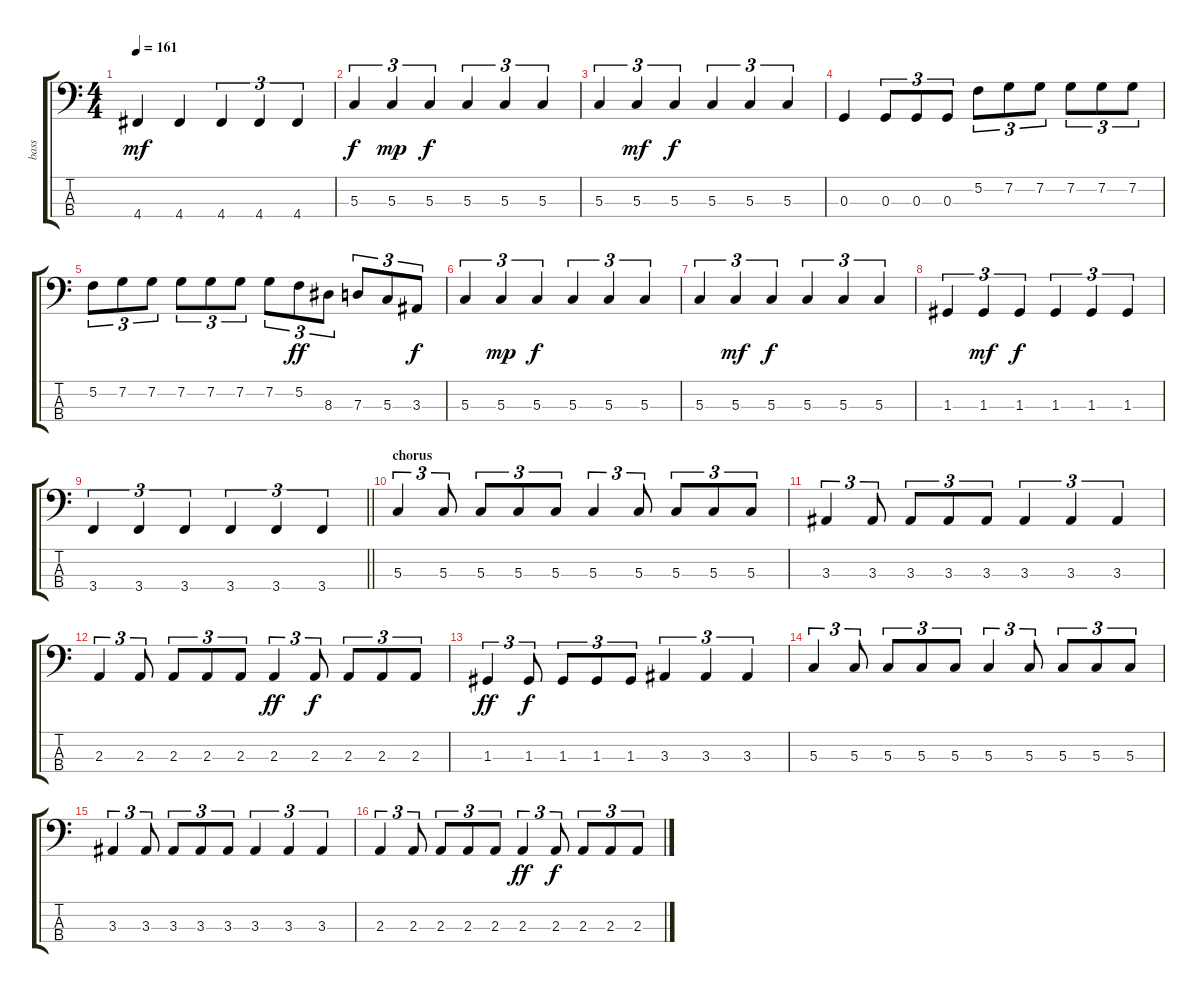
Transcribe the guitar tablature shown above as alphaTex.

\track ("bass" "bass") {instrument electricbasspick}
\staff {score tabs}
\tuning (F2 C2 G1 D1) {hide}
\ts (4 4)
\tempo 161
\clef f4
\ks c
4.4.4{dy mf} 4.4.4 4.4.4{tu (3 2)} 4.4.4{tu (3 2)} 4.4.4{tu (3 2)} |
5.3.4{tu (3 2) dy f} 5.3.4{tu (3 2) dy mp} 5.3.4{tu (3 2) dy f} 5.3.4{tu (3 2)} 5.3.4{tu (3 2)} 5.3.4{tu (3 2)} |
5.3.4{tu (3 2)} 5.3.4{tu (3 2) dy mf} 5.3.4{tu (3 2) dy f} 5.3.4{tu (3 2)} 5.3.4{tu (3 2)} 5.3.4{tu (3 2)} |
0.3.4 0.3.8{tu (3 2)} 0.3.8{tu (3 2)} 0.3.8{tu (3 2)} 5.2.8{tu (3 2)} 7.2.8{tu (3 2)} 7.2.8{tu (3 2)} 7.2.8{tu (3 2)} 7.2.8{tu (3 2)} 7.2.8{tu (3 2)} |
5.2.8{tu (3 2)} 7.2.8{tu (3 2)} 7.2.8{tu (3 2)} 7.2.8{tu (3 2)} 7.2.8{tu (3 2)} 7.2.8{tu (3 2)} 7.2.8{tu (3 2)} 5.2.8{tu (3 2) dy ff} 8.3.8{tu (3 2)} 7.3.8{tu (3 2)} 5.3.8{tu (3 2)} 3.3.8{tu (3 2) dy f} |
5.3.4{tu (3 2)} 5.3.4{tu (3 2) dy mp} 5.3.4{tu (3 2) dy f} 5.3.4{tu (3 2)} 5.3.4{tu (3 2)} 5.3.4{tu (3 2)} |
5.3.4{tu (3 2)} 5.3.4{tu (3 2) dy mf} 5.3.4{tu (3 2) dy f} 5.3.4{tu (3 2)} 5.3.4{tu (3 2)} 5.3.4{tu (3 2)} |
1.3.4{tu (3 2)} 1.3.4{tu (3 2) dy mf} 1.3.4{tu (3 2) dy f} 1.3.4{tu (3 2)} 1.3.4{tu (3 2)} 1.3.4{tu (3 2)} |
\barLineRight lightlight
3.4.4{tu (3 2)} 3.4.4{tu (3 2)} 3.4.4{tu (3 2)} 3.4.4{tu (3 2)} 3.4.4{tu (3 2)} 3.4.4{tu (3 2)} |
\section ("" "chorus")
5.3.4{tu (3 2)} 5.3.8{tu (3 2)} 5.3.8{tu (3 2)} 5.3.8{tu (3 2)} 5.3.8{tu (3 2)} 5.3.4{tu (3 2)} 5.3.8{tu (3 2)} 5.3.8{tu (3 2)} 5.3.8{tu (3 2)} 5.3.8{tu (3 2)} |
3.3.4{tu (3 2)} 3.3.8{tu (3 2)} 3.3.8{tu (3 2)} 3.3.8{tu (3 2)} 3.3.8{tu (3 2)} 3.3.4{tu (3 2)} 3.3.4{tu (3 2)} 3.3.4{tu (3 2)} |
2.3.4{tu (3 2)} 2.3.8{tu (3 2)} 2.3.8{tu (3 2)} 2.3.8{tu (3 2)} 2.3.8{tu (3 2)} 2.3.4{tu (3 2) dy ff} 2.3.8{tu (3 2) dy f} 2.3.8{tu (3 2)} 2.3.8{tu (3 2)} 2.3.8{tu (3 2)} |
1.3.4{tu (3 2) dy ff} 1.3.8{tu (3 2) dy f} 1.3.8{tu (3 2)} 1.3.8{tu (3 2)} 1.3.8{tu (3 2)} 3.3.4{tu (3 2)} 3.3.4{tu (3 2)} 3.3.4{tu (3 2)} |
5.3.4{tu (3 2)} 5.3.8{tu (3 2)} 5.3.8{tu (3 2)} 5.3.8{tu (3 2)} 5.3.8{tu (3 2)} 5.3.4{tu (3 2)} 5.3.8{tu (3 2)} 5.3.8{tu (3 2)} 5.3.8{tu (3 2)} 5.3.8{tu (3 2)} |
3.3.4{tu (3 2)} 3.3.8{tu (3 2)} 3.3.8{tu (3 2)} 3.3.8{tu (3 2)} 3.3.8{tu (3 2)} 3.3.4{tu (3 2)} 3.3.4{tu (3 2)} 3.3.4{tu (3 2)} |
2.3.4{tu (3 2)} 2.3.8{tu (3 2)} 2.3.8{tu (3 2)} 2.3.8{tu (3 2)} 2.3.8{tu (3 2)} 2.3.4{tu (3 2) dy ff} 2.3.8{tu (3 2) dy f} 2.3.8{tu (3 2)} 2.3.8{tu (3 2)} 2.3.8{tu (3 2)}
